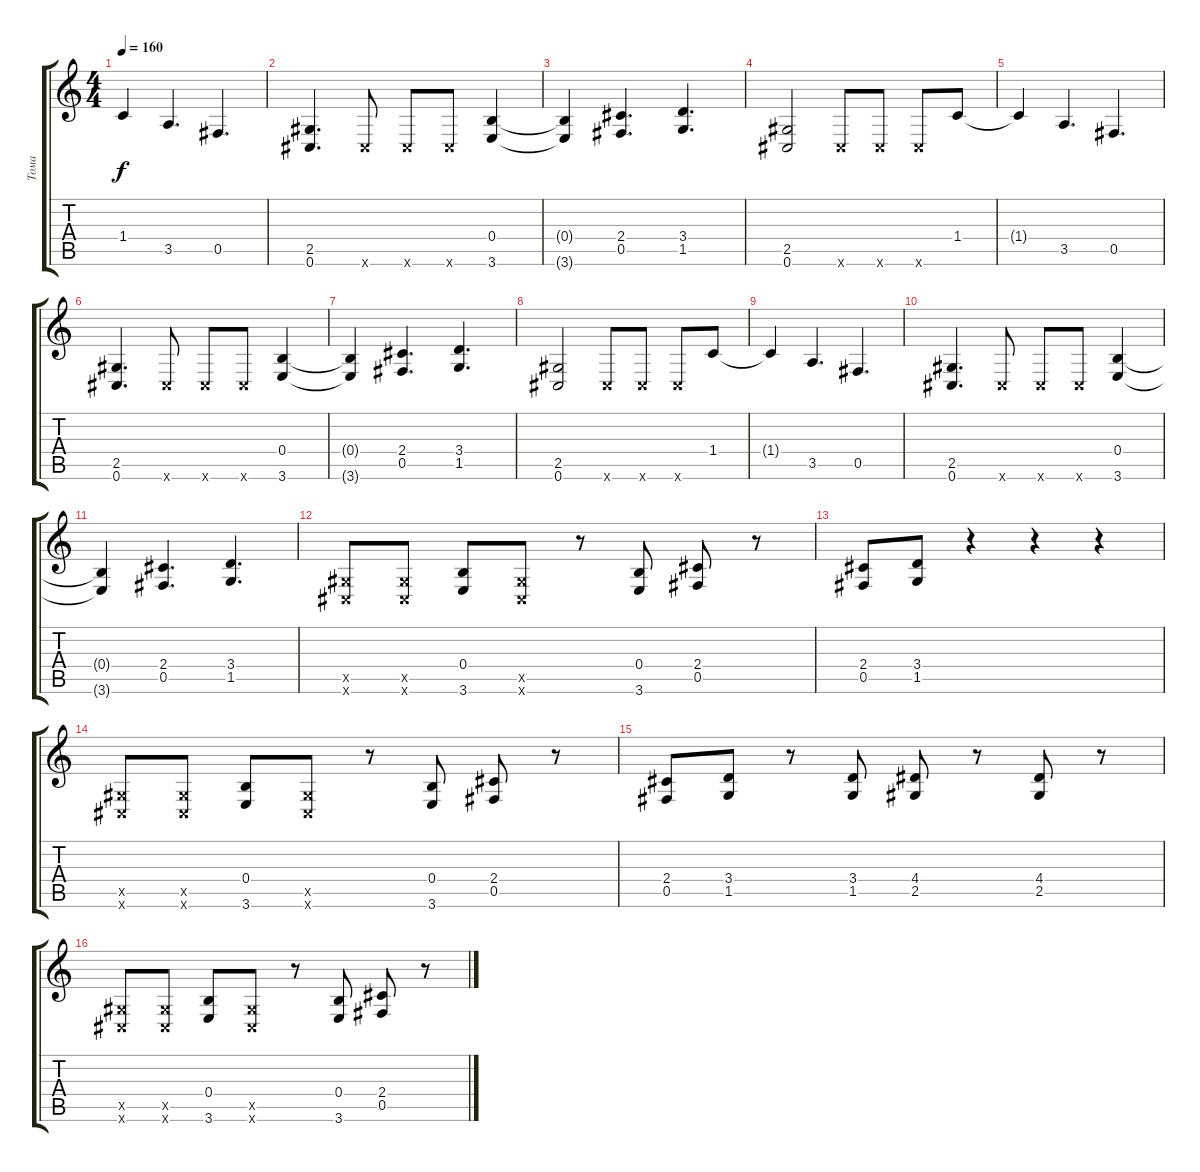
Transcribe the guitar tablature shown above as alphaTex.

\track ("Тома" "Тома") {instrument distortionguitar}
\staff {score tabs}
\tuning (Db4 Ab3 E3 B2 Gb2 Db2) {hide}
\ts (4 4)
\tempo 160
\clef g2
\ks c
1.4{t}.4{dy f} 3.5.4{d} 0.5.4{d} |
(2.5 0.6).4{d} 0.6{x}.8 0.6{x}.8 0.6{x}.8 (0.4 3.6).4 |
(0.4{t} 3.6{t}).4 (2.4 0.5).4{d} (3.4 1.5).4{d} |
(2.5 0.6).2 0.6{x}.8 0.6{x}.8 0.6{x}.8 1.4.8 |
1.4{t}.4 3.5.4{d} 0.5.4{d} |
(2.5 0.6).4{d} 0.6{x}.8 0.6{x}.8 0.6{x}.8 (0.4 3.6).4 |
(0.4{t} 3.6{t}).4 (2.4 0.5).4{d} (3.4 1.5).4{d} |
(2.5 0.6).2 0.6{x}.8 0.6{x}.8 0.6{x}.8 1.4.8 |
1.4{t}.4 3.5.4{d} 0.5.4{d} |
(2.5 0.6).4{d} 0.6{x}.8 0.6{x}.8 0.6{x}.8 (0.4 3.6).4 |
(0.4{t} 3.6{t}).4 (2.4 0.5).4{d} (3.4 1.5).4{d} |
(2.5{x} 0.6{x}).8 (2.5{x} 0.6{x}).8 (0.4 3.6).8 (2.5{x} 0.6{x}).8 r.8 (0.4 3.6).8 (2.4 0.5).8 r.8 |
(2.4 0.5).8 (3.4 1.5).8 r.4 r.4 r.4 |
(2.5{x} 0.6{x}).8 (2.5{x} 0.6{x}).8 (0.4 3.6).8 (2.5{x} 0.6{x}).8 r.8 (0.4 3.6).8 (2.4 0.5).8 r.8 |
(2.4 0.5).8 (3.4 1.5).8 r.8 (3.4 1.5).8 (4.4 2.5).8 r.8 (4.4 2.5).8 r.8 |
(2.5{x} 0.6{x}).8 (2.5{x} 0.6{x}).8 (0.4 3.6).8 (2.5{x} 0.6{x}).8 r.8 (0.4 3.6).8 (2.4 0.5).8 r.8
